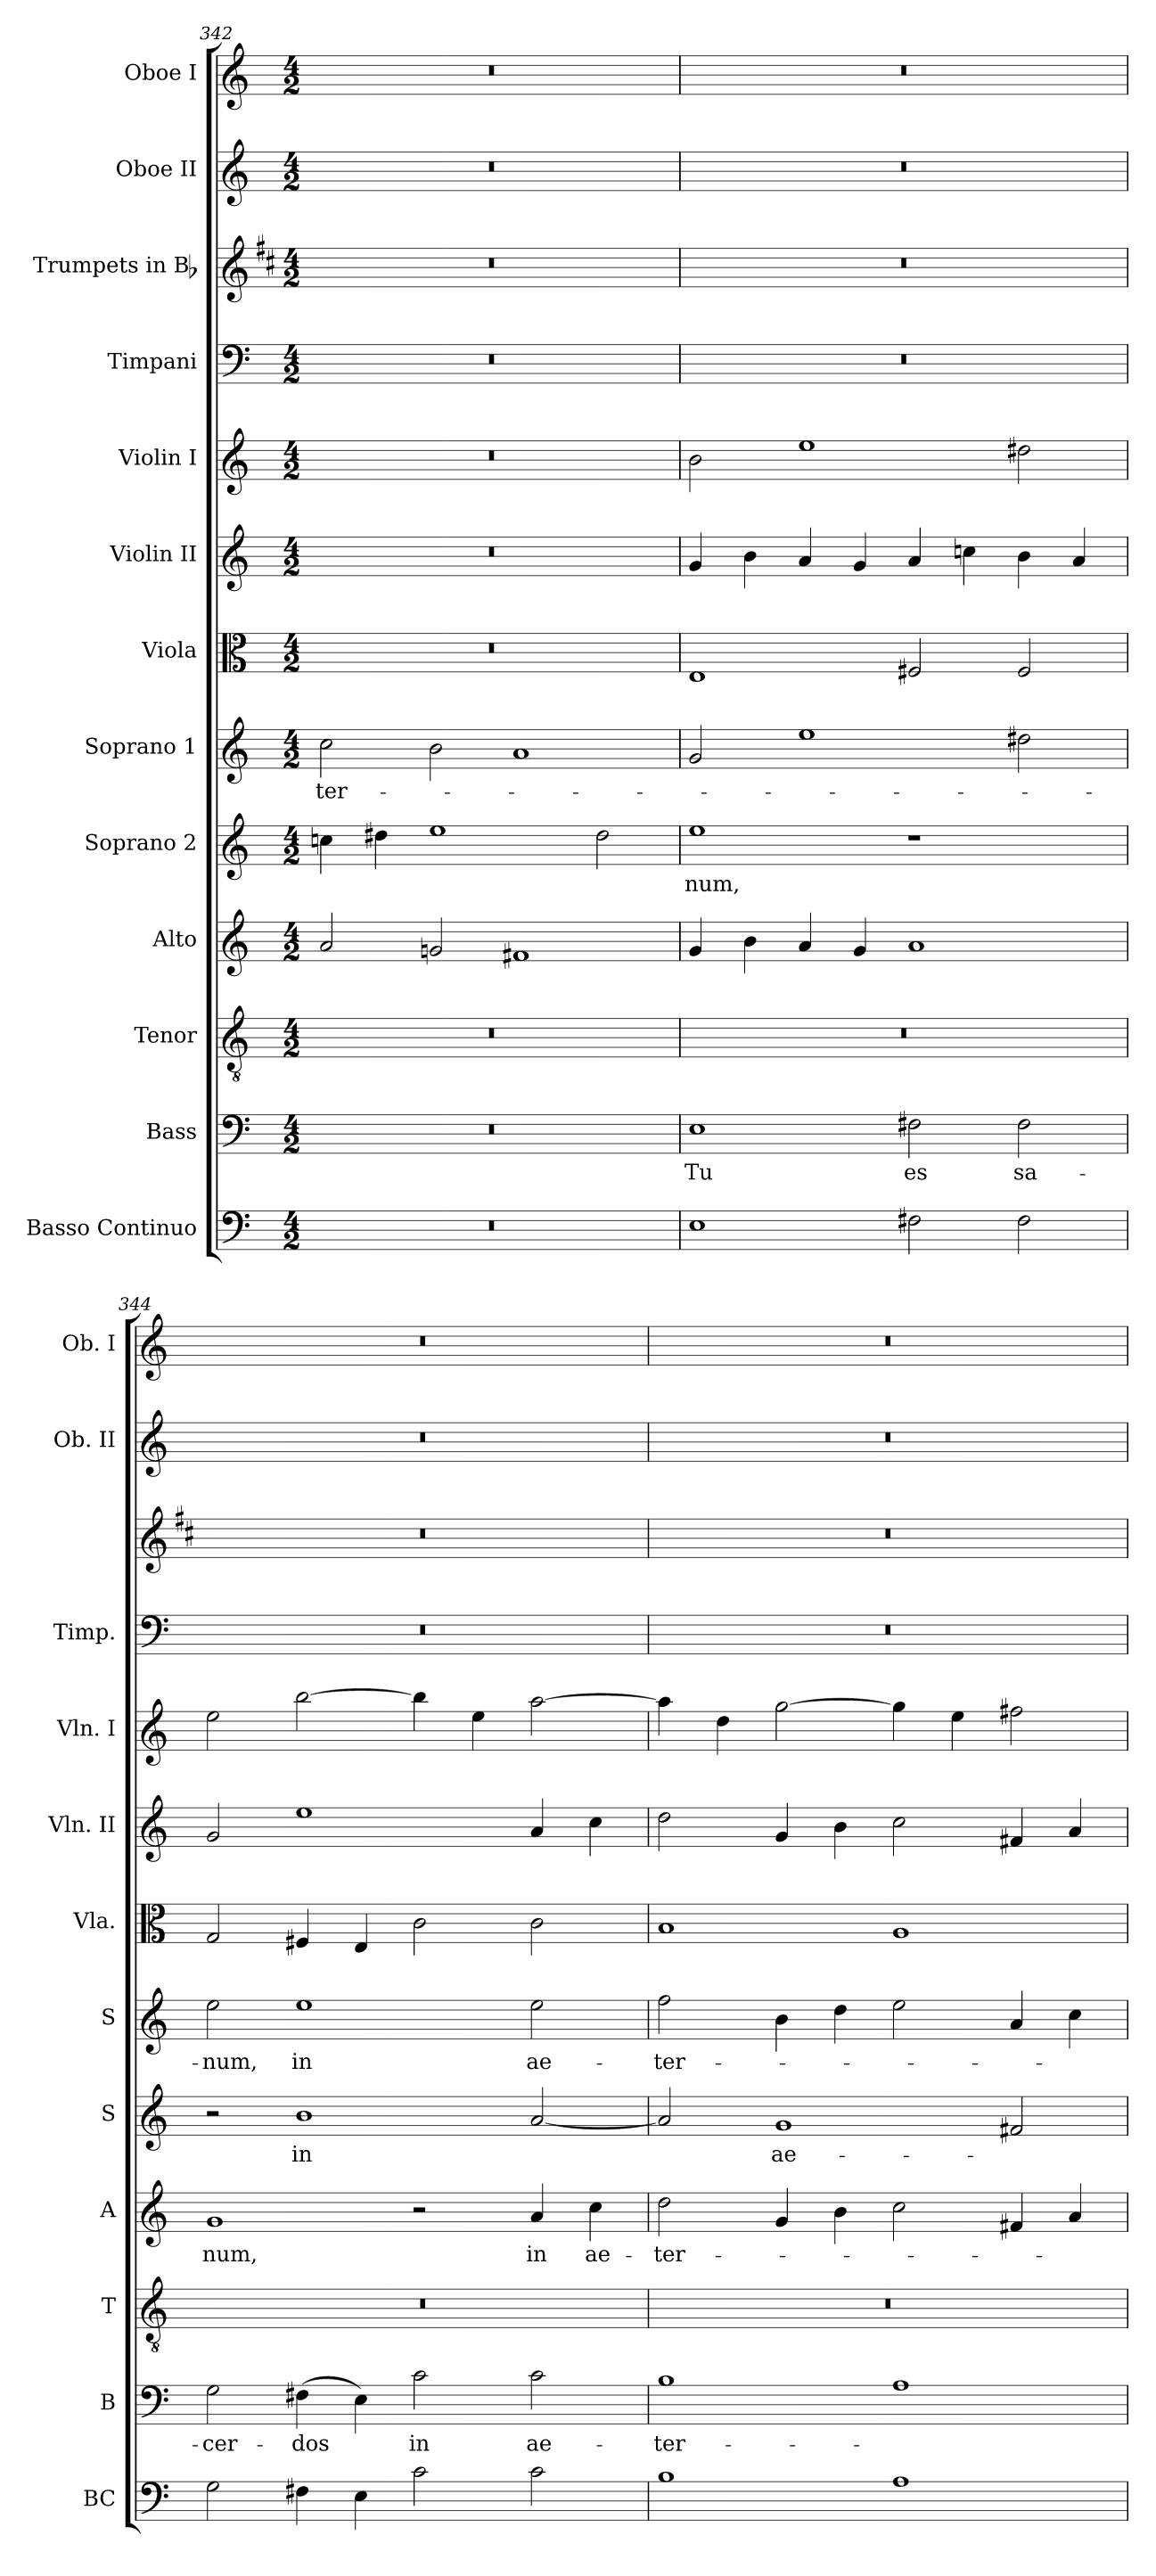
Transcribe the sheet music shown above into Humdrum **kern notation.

**kern	**kern	**text	**kern	**kern	**text	**kern	**text	**kern	**text	**kern	**kern	**kern	**kern	**kern	**kern	**kern
*part13	*part12	*part12	*part11	*part10	*part10	*part9	*part9	*part8	*part8	*part7	*part6	*part5	*part4	*part3	*part2	*part1
*staff13	*staff12	*staff12	*staff11	*staff10	*staff10	*staff9	*staff9	*staff8	*staff8	*staff7	*staff6	*staff5	*staff4	*staff3	*staff2	*staff1
*I"Basso Continuo	*I"Bass	*	*I"Tenor	*I"Alto	*	*I"Soprano 2	*	*I"Soprano 1	*	*I"Viola	*I"Violin II	*I"Violin I	*I"Timpani	*I"Trumpets in Bb	*I"Oboe II	*I"Oboe I
*I'BC	*I'B	*	*I'T	*I'A	*	*I'S	*	*I'S	*	*I'Vla.	*I'Vln. II	*I'Vln. I	*I'Timp.	*	*I'Ob. II	*I'Ob. I
!!LO:PB:g=z
*clefF4	*clefF4	*	*clefGv2	*clefG2	*	*clefG2	*	*clefG2	*	*clefC3	*clefG2	*clefG2	*clefF4	*clefG2	*clefG2	*clefG2
*	*	*	*	*	*	*	*	*	*	*	*	*	*	*ITrd1c2	*	*
*k[]	*k[]	*	*k[]	*k[]	*	*k[]	*	*k[]	*	*k[]	*k[]	*k[]	*k[]	*k[]	*k[]	*k[]
*C:	*C:	*	*C:	*C:	*	*C:	*	*C:	*	*C:	*C:	*C:	*C:	*C:	*C:	*C:
*M4/2	*M4/2	*	*M4/2	*M4/2	*	*M4/2	*	*M4/2	*	*M4/2	*M4/2	*M4/2	*M4/2	*M4/2	*M4/2	*M4/2
=342	=342	=342	=342	=342	=342	=342	=342	=342	=342	=342	=342	=342	=342	=342	=342	=342
!	!	!	!	!	!	!	!	!	!LO:LY:b	!	!	!	!	!	!	!
0r	0r	.	0r	2a/	.	4ccn\	.	2cc\	-ter-	0r	0r	0r	0r	0r	0r	0r
.	.	.	.	.	.	4dd#X\	.	.	.	.	.	.	.	.	.	.
.	.	.	.	2gn/	.	1ee	.	2b\	.	.	.	.	.	.	.	.
.	.	.	.	1f#X	.	.	.	1a	.	.	.	.	.	.	.	.
.	.	.	.	.	.	2dd#\	.	.	.	.	.	.	.	.	.	.
=343	=343	=343	=343	=343	=343	=343	=343	=343	=343	=343	=343	=343	=343	=343	=343	=343
!	!	!LO:LY:b	!	!	!	!	!LO:LY:b	!	!	!	!	!	!	!	!	!
1E	1E	Tu	0r	4g/	.	1ee	-num,	2g/	.	1E	4g/	2b\	0r	0r	0r	0r
.	.	.	.	4b\	.	.	.	.	.	.	4b\	.	.	.	.	.
.	.	.	.	4a/	.	.	.	1ee	.	.	4a/	1ee	.	.	.	.
.	.	.	.	4g/	.	.	.	.	.	.	4g/	.	.	.	.	.
!	!	!LO:LY:b	!	!	!	!	!	!	!	!	!	!	!	!	!	!
2F#X\	2F#X\	es	.	1a	.	1r	.	.	.	2F#X/	4a/	.	.	.	.	.
.	.	.	.	.	.	.	.	.	.	.	4ccn\	.	.	.	.	.
!	!	!LO:LY:b	!	!	!	!	!	!	!	!	!	!	!	!	!	!
2F#\	2F#\	sa-	.	.	.	.	.	2dd#X\	.	2F#/	4b\	2dd#X\	.	.	.	.
.	.	.	.	.	.	.	.	.	.	.	4a/	.	.	.	.	.
=344	=344	=344	=344	=344	=344	=344	=344	=344	=344	=344	=344	=344	=344	=344	=344	=344
!	!	!LO:LY:b	!	!	!LO:LY:b	!	!	!	!LO:LY:b	!	!	!	!	!	!	!
2G\	2G\	-cer-	0r	1g	-num,	2r	.	2ee\	-num,	2G/	2g/	2ee\	0r	0r	0r	0r
!	!	!LO:LY:b	!	!	!	!	!LO:LY:b	!	!LO:LY:b	!	!	!	!	!	!	!
4F#X\	(4F#X\	-dos	.	.	.	1b	in	1ee	in	4F#X/	1ee	[2bb\	.	.	.	.
4E\	4E\)	.	.	.	.	.	.	.	.	4E/	.	.	.	.	.	.
!	!	!LO:LY:b	!	!	!	!	!	!	!	!	!	!	!	!	!	!
2c\	2c\	in	.	2r	.	.	.	.	.	2c\	.	4bb\]	.	.	.	.
.	.	.	.	.	.	.	.	.	.	.	.	4ee\	.	.	.	.
!	!	!LO:LY:b	!	!	!LO:LY:b	!	!	!	!LO:LY:b	!	!	!	!	!	!	!
2c\	2c\	ae-	.	4a/	in	[2a/	.	2ee\	ae-	2c\	4a/	[2aa\	.	.	.	.
!	!	!	!	!	!LO:LY:b	!	!	!	!	!	!	!	!	!	!	!
.	.	.	.	4cc\	ae-	.	.	.	.	.	4cc\	.	.	.	.	.
=345	=345	=345	=345	=345	=345	=345	=345	=345	=345	=345	=345	=345	=345	=345	=345	=345
!	!	!LO:LY:b	!	!	!LO:LY:b	!	!	!	!LO:LY:b	!	!	!	!	!	!	!
1B	1B	-ter-	0r	2dd\	-ter-	2a/]	.	2ff\	-ter-	1B	2dd\	4aa\]	0r	0r	0r	0r
.	.	.	.	.	.	.	.	.	.	.	.	4dd\	.	.	.	.
!	!	!	!	!	!	!	!LO:LY:b	!	!	!	!	!	!	!	!	!
.	.	.	.	4g/	.	1g	ae-	4b\	.	.	4g/	[2gg\	.	.	.	.
.	.	.	.	4b\	.	.	.	4dd\	.	.	4b\	.	.	.	.	.
1A	1A	.	.	2cc\	.	.	.	2ee\	.	1A	2cc\	4gg\]	.	.	.	.
.	.	.	.	.	.	.	.	.	.	.	.	4ee\	.	.	.	.
.	.	.	.	4f#X/	.	2f#X/	.	4a/	.	.	4f#X/	2ff#X\	.	.	.	.
.	.	.	.	4a/	.	.	.	4cc\	.	.	4a/	.	.	.	.	.
=	=	=	=	=	=	=	=	=	=	=	=	=	=	=	=	=
*-	*-	*-	*-	*-	*-	*-	*-	*-	*-	*-	*-	*-	*-	*-	*-	*-
